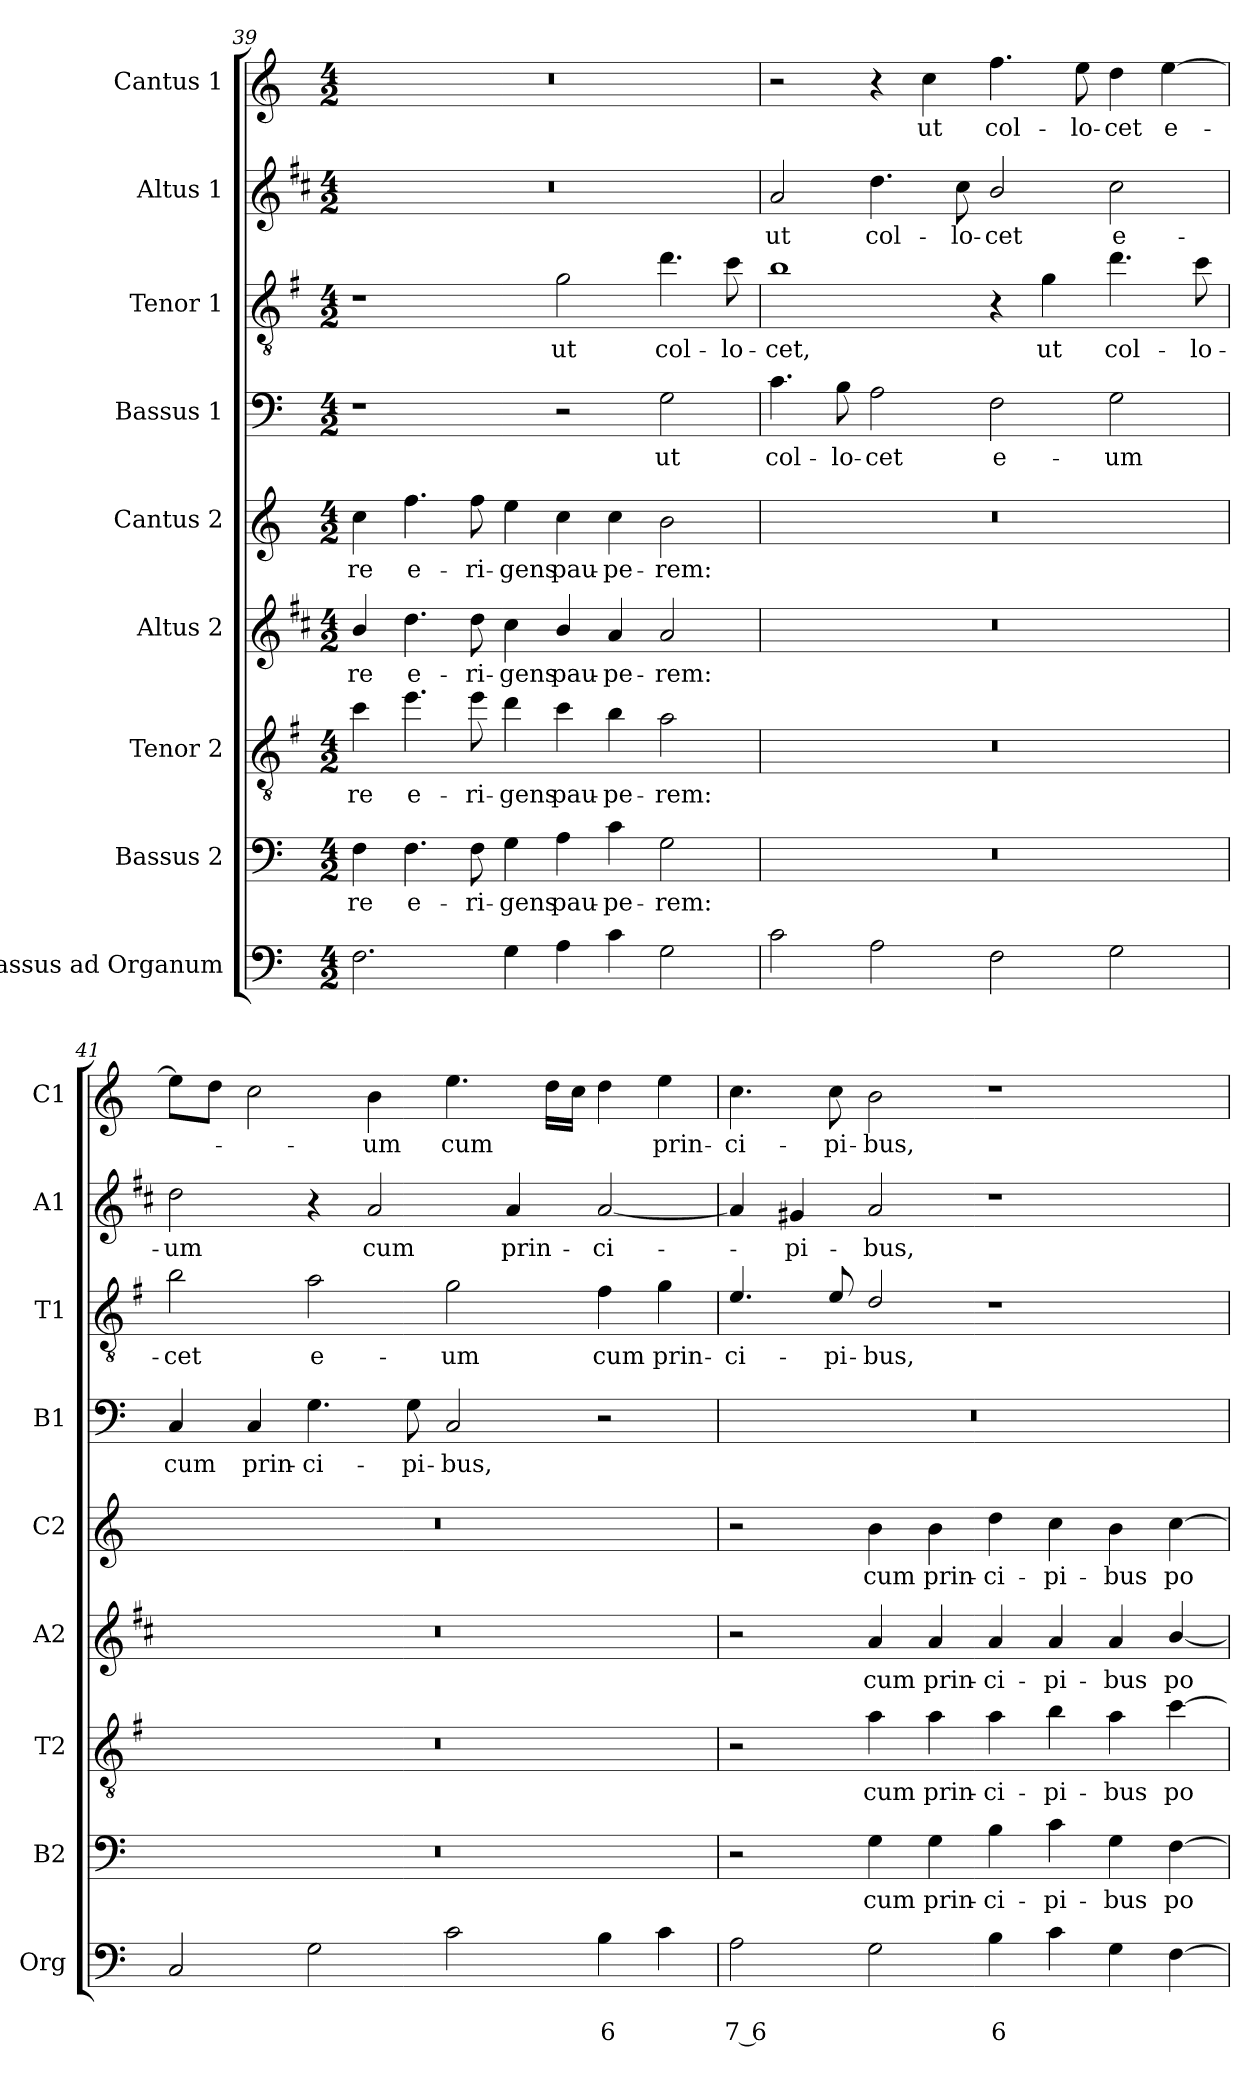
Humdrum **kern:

**kern	**text	**text	**kern	**text	**kern	**text	**kern	**text	**kern	**text	**kern	**text	**kern	**text	**kern	**text	**kern	**text
*part9	*part9	*part9	*part8	*part8	*part7	*part7	*part6	*part6	*part5	*part5	*part4	*part4	*part3	*part3	*part2	*part2	*part1	*part1
*staff9	*staff9	*staff9	*staff8	*staff8	*staff7	*staff7	*staff6	*staff6	*staff5	*staff5	*staff4	*staff4	*staff3	*staff3	*staff2	*staff2	*staff1	*staff1
*I"Bassus ad Organum	*	*	*I"Bassus 2	*	*I"Tenor 2	*	*I"Altus 2	*	*I"Cantus 2	*	*I"Bassus 1	*	*I"Tenor 1	*	*I"Altus 1	*	*I"Cantus 1	*
*I'Org	*	*	*I'B2	*	*I'T2	*	*I'A2	*	*I'C2	*	*I'B1	*	*I'T1	*	*I'A1	*	*I'C1	*
!!LO:LB:g=z
*clefF4	*	*	*clefF4	*	*clefGv2	*	*clefG2	*	*clefG2	*	*clefF4	*	*clefGv2	*	*clefG2	*	*clefG2	*
*	*	*	*	*	*ITrd4c7	*	*ITrd1c2	*	*	*	*	*	*ITrd4c7	*	*ITrd1c2	*	*	*
*k[]	*	*	*k[]	*	*k[]	*	*k[]	*	*k[]	*	*k[]	*	*k[]	*	*k[]	*	*k[]	*
*C:	*	*	*C:	*	*C:	*	*C:	*	*C:	*	*C:	*	*C:	*	*C:	*	*C:	*
*M4/2	*	*	*M4/2	*	*M4/2	*	*M4/2	*	*M4/2	*	*M4/2	*	*M4/2	*	*M4/2	*	*M4/2	*
=39	=39	=39	=39	=39	=39	=39	=39	=39	=39	=39	=39	=39	=39	=39	=39	=39	=39	=39
!	!	!	!	!LO:LY:b	!	!LO:LY:b	!	!LO:LY:b	!	!LO:LY:b	!	!	!	!	!	!	!	!
2.F\	.	.	4F\	-re	4f\	-re	4a/	-re	4cc\	-re	1r	.	1r	.	0r	.	0r	.
!	!	!	!	!LO:LY:b	!	!LO:LY:b	!	!LO:LY:b	!	!LO:LY:b	!	!	!	!	!	!	!	!
.	.	.	4.F\	e-	4.a\	e-	4.cc\	e-	4.ff\	e-	.	.	.	.	.	.	.	.
!	!	!	!	!LO:LY:b	!	!LO:LY:b	!	!LO:LY:b	!	!LO:LY:b	!	!	!	!	!	!	!	!
.	.	.	8F\	-ri-	8a\	-ri-	8cc\	-ri-	8ff\	-ri-	.	.	.	.	.	.	.	.
!	!	!	!	!LO:LY:b	!	!LO:LY:b	!	!LO:LY:b	!	!LO:LY:b	!	!	!	!	!	!	!	!
4G\	.	.	4G\	-gens	4g\	-gens	4b\	-gens	4ee\	-gens	.	.	.	.	.	.	.	.
!	!	!	!	!LO:LY:b	!	!LO:LY:b	!	!LO:LY:b	!	!LO:LY:b	!	!	!	!LO:LY:b	!	!	!	!
4A\	.	.	4A\	pau-	4f\	pau-	4a/	pau-	4cc\	pau-	2r	.	2c\	ut	.	.	.	.
!	!	!	!	!LO:LY:b	!	!LO:LY:b	!	!LO:LY:b	!	!LO:LY:b	!	!	!	!	!	!	!	!
4c\	.	.	4c\	-pe-	4e\	-pe-	4g/	-pe-	4cc\	-pe-	.	.	.	.	.	.	.	.
!	!	!	!	!LO:LY:b	!	!LO:LY:b	!	!LO:LY:b	!	!LO:LY:b	!	!LO:LY:b	!	!LO:LY:b	!	!	!	!
2G\	.	.	2G\	-rem:	2d\	-rem:	2g/	-rem:	2b\	-rem:	2G\	ut	4.g\	col-	.	.	.	.
!	!	!	!	!	!	!	!	!	!	!	!	!	!	!LO:LY:b	!	!	!	!
.	.	.	.	.	.	.	.	.	.	.	.	.	8f\	-lo-	.	.	.	.
=40	=40	=40	=40	=40	=40	=40	=40	=40	=40	=40	=40	=40	=40	=40	=40	=40	=40	=40
!	!	!	!	!	!	!	!	!	!	!	!	!LO:LY:b	!	!LO:LY:b	!	!LO:LY:b	!	!
2c\	.	.	0r	.	0r	.	0r	.	0r	.	4.c\	col-	1e	-cet,	2g/	ut	2r	.
!	!	!	!	!	!	!	!	!	!	!	!	!LO:LY:b	!	!	!	!	!	!
.	.	.	.	.	.	.	.	.	.	.	8B\	-lo-	.	.	.	.	.	.
!	!	!	!	!	!	!	!	!	!	!	!	!LO:LY:b	!	!	!	!LO:LY:b	!	!
2A\	.	.	.	.	.	.	.	.	.	.	2A\	-cet	.	.	4.cc\	col-	4r	.
!	!	!	!	!	!	!	!	!	!	!	!	!	!	!	!	!	!	!LO:LY:b
.	.	.	.	.	.	.	.	.	.	.	.	.	.	.	.	.	4cc\	ut
!	!	!	!	!	!	!	!	!	!	!	!	!	!	!	!	!LO:LY:b	!	!
.	.	.	.	.	.	.	.	.	.	.	.	.	.	.	8b\	-lo-	.	.
!	!	!	!	!	!	!	!	!	!	!	!	!LO:LY:b	!	!	!	!LO:LY:b	!	!LO:LY:b
2F\	.	.	.	.	.	.	.	.	.	.	2F\	e-	4r	.	2a/	-cet	4.ff\	col-
!	!	!	!	!	!	!	!	!	!	!	!	!	!	!LO:LY:b	!	!	!	!
.	.	.	.	.	.	.	.	.	.	.	.	.	4c\	ut	.	.	.	.
!	!	!	!	!	!	!	!	!	!	!	!	!	!	!	!	!	!	!LO:LY:b
.	.	.	.	.	.	.	.	.	.	.	.	.	.	.	.	.	8ee\	-lo-
!	!	!	!	!	!	!	!	!	!	!	!	!LO:LY:b	!	!LO:LY:b	!	!LO:LY:b	!	!LO:LY:b
2G\	.	.	.	.	.	.	.	.	.	.	2G\	-um	4.g\	col-	2b\	e-	4dd\	-cet
!	!	!	!	!	!	!	!	!	!	!	!	!	!	!	!	!	!	!LO:LY:b
.	.	.	.	.	.	.	.	.	.	.	.	.	.	.	.	.	[4ee\	e-
!	!	!	!	!	!	!	!	!	!	!	!	!	!	!LO:LY:b	!	!	!	!
.	.	.	.	.	.	.	.	.	.	.	.	.	8f\	-lo-	.	.	.	.
=41	=41	=41	=41	=41	=41	=41	=41	=41	=41	=41	=41	=41	=41	=41	=41	=41	=41	=41
!	!	!	!	!	!	!	!	!	!	!	!	!LO:LY:b	!	!LO:LY:b	!	!LO:LY:b	!	!
2C/	.	.	0r	.	0r	.	0r	.	0r	.	4C/	cum	2e\	-cet	2cc\	-um	8ee\L]	.
.	.	.	.	.	.	.	.	.	.	.	.	.	.	.	.	.	8dd\J	.
!	!	!	!	!	!	!	!	!	!	!	!	!LO:LY:b	!	!	!	!	!	!
.	.	.	.	.	.	.	.	.	.	.	4C/	prin-	.	.	.	.	2cc\	.
!	!	!	!	!	!	!	!	!	!	!	!	!LO:LY:b	!	!LO:LY:b	!	!	!	!
2G\	.	.	.	.	.	.	.	.	.	.	4.G\	-ci-	2d\	e-	4r	.	.	.
!	!	!	!	!	!	!	!	!	!	!	!	!	!	!	!	!LO:LY:b	!	!LO:LY:b
.	.	.	.	.	.	.	.	.	.	.	.	.	.	.	2g/	cum	4b\	-um
!	!	!	!	!	!	!	!	!	!	!	!	!LO:LY:b	!	!	!	!	!	!
.	.	.	.	.	.	.	.	.	.	.	8G\	-pi-	.	.	.	.	.	.
!	!	!	!	!	!	!	!	!	!	!	!	!LO:LY:b	!	!LO:LY:b	!	!	!	!LO:LY:b
2c\	.	.	.	.	.	.	.	.	.	.	2C/	-bus,	2c\	-um	.	.	4.ee\	cum
!	!	!	!	!	!	!	!	!	!	!	!	!	!	!	!	!LO:LY:b	!	!
.	.	.	.	.	.	.	.	.	.	.	.	.	.	.	4g/	prin-	.	.
.	.	.	.	.	.	.	.	.	.	.	.	.	.	.	.	.	16dd\LL	.
.	.	.	.	.	.	.	.	.	.	.	.	.	.	.	.	.	16cc\JJ	.
!	!	!LO:LY:b	!	!	!	!	!	!	!	!	!	!	!	!LO:LY:b	!	!LO:LY:b	!	!
4B\	.	6	.	.	.	.	.	.	.	.	2r	.	4B\	cum	[2g/	-ci-	4dd\	.
!	!	!	!	!	!	!	!	!	!	!	!	!	!	!LO:LY:b	!	!	!	!LO:LY:b
4c\	.	.	.	.	.	.	.	.	.	.	.	.	4c\	prin-	.	.	4ee\	prin-
!!LO:PB:g=z
=42	=42	=42	=42	=42	=42	=42	=42	=42	=42	=42	=42	=42	=42	=42	=42	=42	=42	=42
!	!	!LO:LY:b	!	!	!	!	!	!	!	!	!	!	!	!LO:LY:b	!	!	!	!LO:LY:b
2A\	.	7 6	2r	.	2r	.	2r	.	2r	.	0r	.	4.A/	-ci-	4g/]	.	4.cc\	-ci-
!	!	!	!	!	!	!	!	!	!	!	!	!	!	!	!	!LO:LY:b	!	!
.	.	.	.	.	.	.	.	.	.	.	.	.	.	.	4f#X/	-pi-	.	.
!	!	!	!	!	!	!	!	!	!	!	!	!	!	!LO:LY:b	!	!	!	!LO:LY:b
.	.	.	.	.	.	.	.	.	.	.	.	.	8A/	-pi-	.	.	8cc\	-pi-
!	!	!	!	!LO:LY:b	!	!LO:LY:b	!	!LO:LY:b	!	!LO:LY:b	!	!	!	!LO:LY:b	!	!LO:LY:b	!	!LO:LY:b
2G\	.	.	4G\	cum	4d\	cum	4g/	cum	4b\	cum	.	.	2G/	-bus,	2g/	-bus,	2b\	-bus,
!	!	!	!	!LO:LY:b	!	!LO:LY:b	!	!LO:LY:b	!	!LO:LY:b	!	!	!	!	!	!	!	!
.	.	.	4G\	prin-	4d\	prin-	4g/	prin-	4b\	prin-	.	.	.	.	.	.	.	.
!	!	!LO:LY:b	!	!LO:LY:b	!	!LO:LY:b	!	!LO:LY:b	!	!LO:LY:b	!	!	!	!	!	!	!	!
4B\	.	6	4B\	-ci-	4d\	-ci-	4g/	-ci-	4dd\	-ci-	.	.	1r	.	1r	.	1r	.
!	!	!	!	!LO:LY:b	!	!LO:LY:b	!	!LO:LY:b	!	!LO:LY:b	!	!	!	!	!	!	!	!
4c\	.	.	4c\	-pi-	4e\	-pi-	4g/	-pi-	4cc\	-pi-	.	.	.	.	.	.	.	.
!	!	!	!	!LO:LY:b	!	!LO:LY:b	!	!LO:LY:b	!	!LO:LY:b	!	!	!	!	!	!	!	!
4G\	.	.	4G\	-bus	4d\	-bus	4g/	-bus	4b\	-bus	.	.	.	.	.	.	.	.
!	!	!	!	!LO:LY:b	!	!LO:LY:b	!	!LO:LY:b	!	!LO:LY:b	!	!	!	!	!	!	!	!
[4F\	.	.	[4F\	po-	[4f\	po-	[4a/	po-	[4cc\	po-	.	.	.	.	.	.	.	.
=	=	=	=	=	=	=	=	=	=	=	=	=	=	=	=	=	=	=
*-	*-	*-	*-	*-	*-	*-	*-	*-	*-	*-	*-	*-	*-	*-	*-	*-	*-	*-
